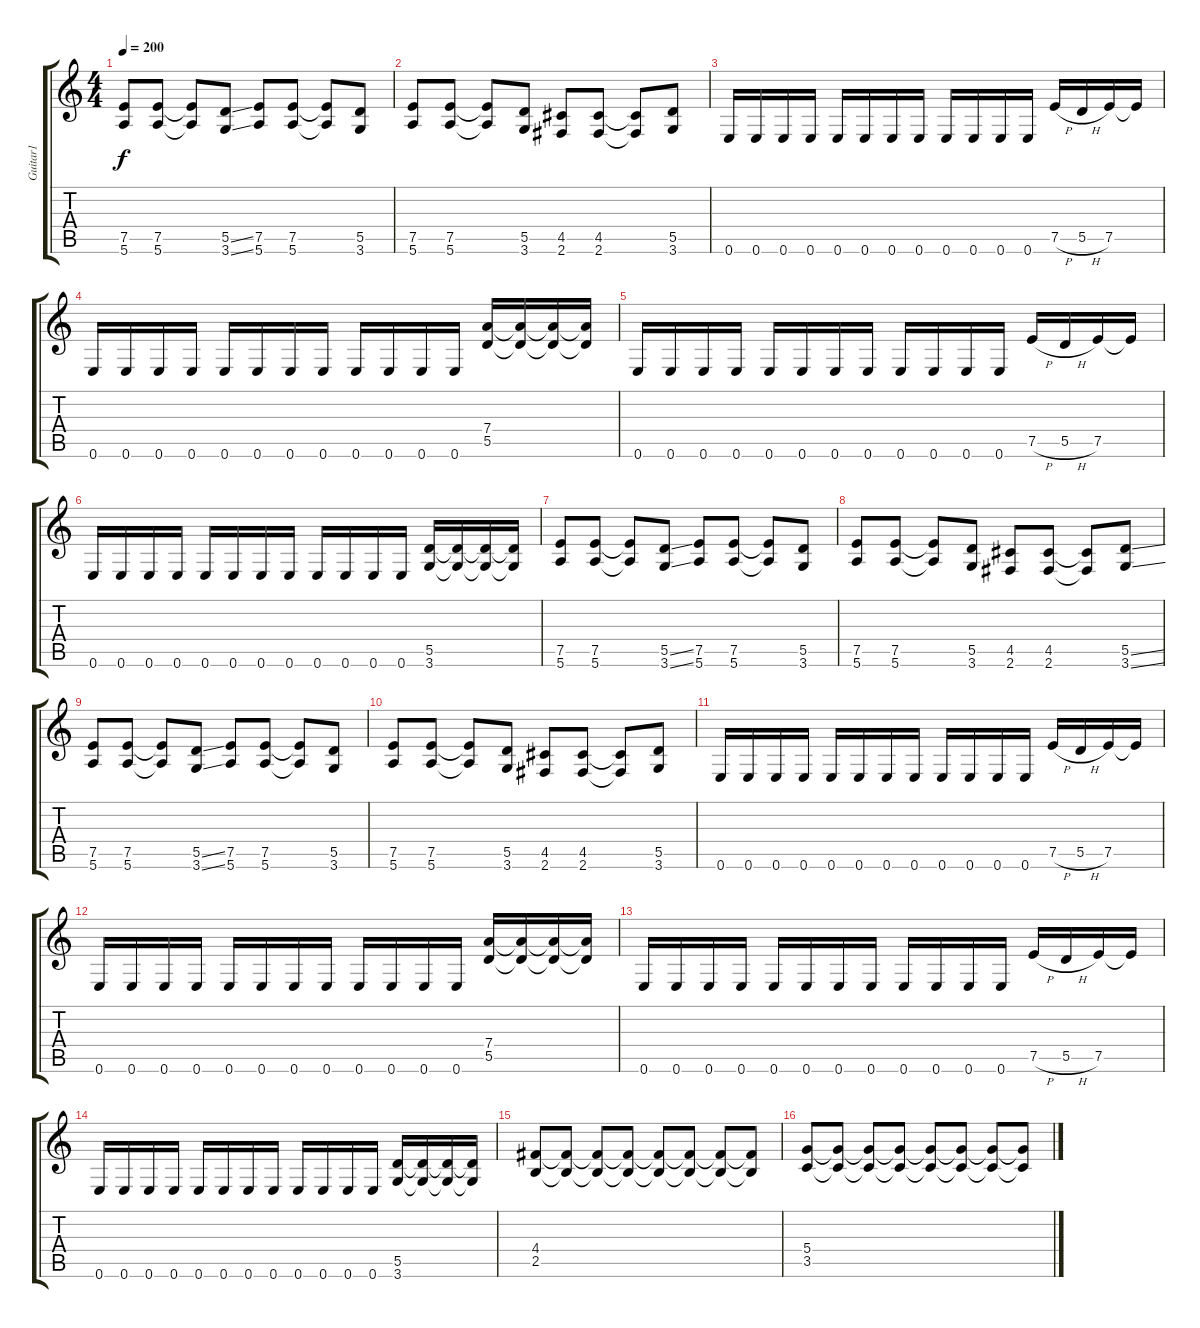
\track ("Guitar1" "Guitar1") {instrument distortionguitar}
\staff {score tabs}
\tuning (E4 B3 G3 D3 A2 E2) {hide}
\ts (4 4)
\tempo 200
\clef g2
\ks c
(7.5 5.6).8{dy f} (7.5 5.6).8 (7.5{t} 5.6{t}).8 (5.5{ss} 3.6{ss}).8 (7.5 5.6).8 (7.5 5.6).8 (7.5{t} 5.6{t}).8 (5.5 3.6).8 |
(7.5 5.6).8 (7.5 5.6).8 (7.5{t} 5.6{t}).8 (5.5 3.6).8 (4.5 2.6).8 (4.5 2.6).8 (4.5{t} 2.6{t}).8 (5.5 3.6).8 |
0.6.16{instrument distortionguitar} 0.6.16 0.6.16 0.6.16 0.6.16 0.6.16 0.6.16 0.6.16 0.6.16 0.6.16 0.6.16 0.6.16 7.5{h}.16 5.5{h}.16 7.5.16 7.5{t}.16 |
0.6.16 0.6.16 0.6.16 0.6.16 0.6.16 0.6.16 0.6.16 0.6.16 0.6.16 0.6.16 0.6.16 0.6.16 (7.4 5.5).16 (7.4{t} 5.5{t}).16 (7.4{t} 5.5{t}).16 (7.4{t} 5.5{t}).16 |
0.6.16{instrument distortionguitar} 0.6.16 0.6.16 0.6.16 0.6.16 0.6.16 0.6.16 0.6.16 0.6.16 0.6.16 0.6.16 0.6.16 7.5{h}.16 5.5{h}.16 7.5.16 7.5{t}.16 |
0.6.16 0.6.16 0.6.16 0.6.16 0.6.16 0.6.16 0.6.16 0.6.16 0.6.16 0.6.16 0.6.16 0.6.16 (5.5 3.6).16 (5.5{t} 3.6{t}).16 (5.5{t} 3.6{t}).16 (5.5{t} 3.6{t}).16 |
(7.5 5.6).8 (7.5 5.6).8 (7.5{t} 5.6{t}).8 (5.5{ss} 3.6{ss}).8 (7.5 5.6).8 (7.5 5.6).8 (7.5{t} 5.6{t}).8 (5.5 3.6).8 |
(7.5 5.6).8 (7.5 5.6).8 (7.5{t} 5.6{t}).8 (5.5 3.6).8 (4.5 2.6).8 (4.5 2.6).8 (4.5{t} 2.6{t}).8 (5.5{ss} 3.6{ss}).8 |
(7.5 5.6).8 (7.5 5.6).8 (7.5{t} 5.6{t}).8 (5.5{ss} 3.6{ss}).8 (7.5 5.6).8 (7.5 5.6).8 (7.5{t} 5.6{t}).8 (5.5 3.6).8 |
(7.5 5.6).8 (7.5 5.6).8 (7.5{t} 5.6{t}).8 (5.5 3.6).8 (4.5 2.6).8 (4.5 2.6).8 (4.5{t} 2.6{t}).8 (5.5 3.6).8 |
0.6.16{instrument distortionguitar} 0.6.16 0.6.16 0.6.16 0.6.16 0.6.16 0.6.16 0.6.16 0.6.16 0.6.16 0.6.16 0.6.16 7.5{h}.16 5.5{h}.16 7.5.16 7.5{t}.16 |
0.6.16 0.6.16 0.6.16 0.6.16 0.6.16 0.6.16 0.6.16 0.6.16 0.6.16 0.6.16 0.6.16 0.6.16 (7.4 5.5).16 (7.4{t} 5.5{t}).16 (7.4{t} 5.5{t}).16 (7.4{t} 5.5{t}).16 |
0.6.16{instrument distortionguitar} 0.6.16 0.6.16 0.6.16 0.6.16 0.6.16 0.6.16 0.6.16 0.6.16 0.6.16 0.6.16 0.6.16 7.5{h}.16 5.5{h}.16 7.5.16 7.5{t}.16 |
0.6.16 0.6.16 0.6.16 0.6.16 0.6.16 0.6.16 0.6.16 0.6.16 0.6.16 0.6.16 0.6.16 0.6.16 (5.5 3.6).16 (5.5{t} 3.6{t}).16 (5.5{t} 3.6{t}).16 (5.5{t} 3.6{t}).16 |
(4.4 2.5).8 (4.4{t} 2.5{t}).8 (4.4{t} 2.5{t}).8 (4.4{t} 2.5{t}).8 (4.4{t} 2.5{t}).8 (4.4{t} 2.5{t}).8 (4.4{t} 2.5{t}).8 (4.4{t} 2.5{t}).8 |
(5.4 3.5).8 (5.4{t} 3.5{t}).8 (5.4{t} 3.5{t}).8 (5.4{t} 3.5{t}).8 (5.4{t} 3.5{t}).8 (5.4{t} 3.5{t}).8 (5.4{t} 3.5{t}).8 (5.4{t} 3.5{t}).8
